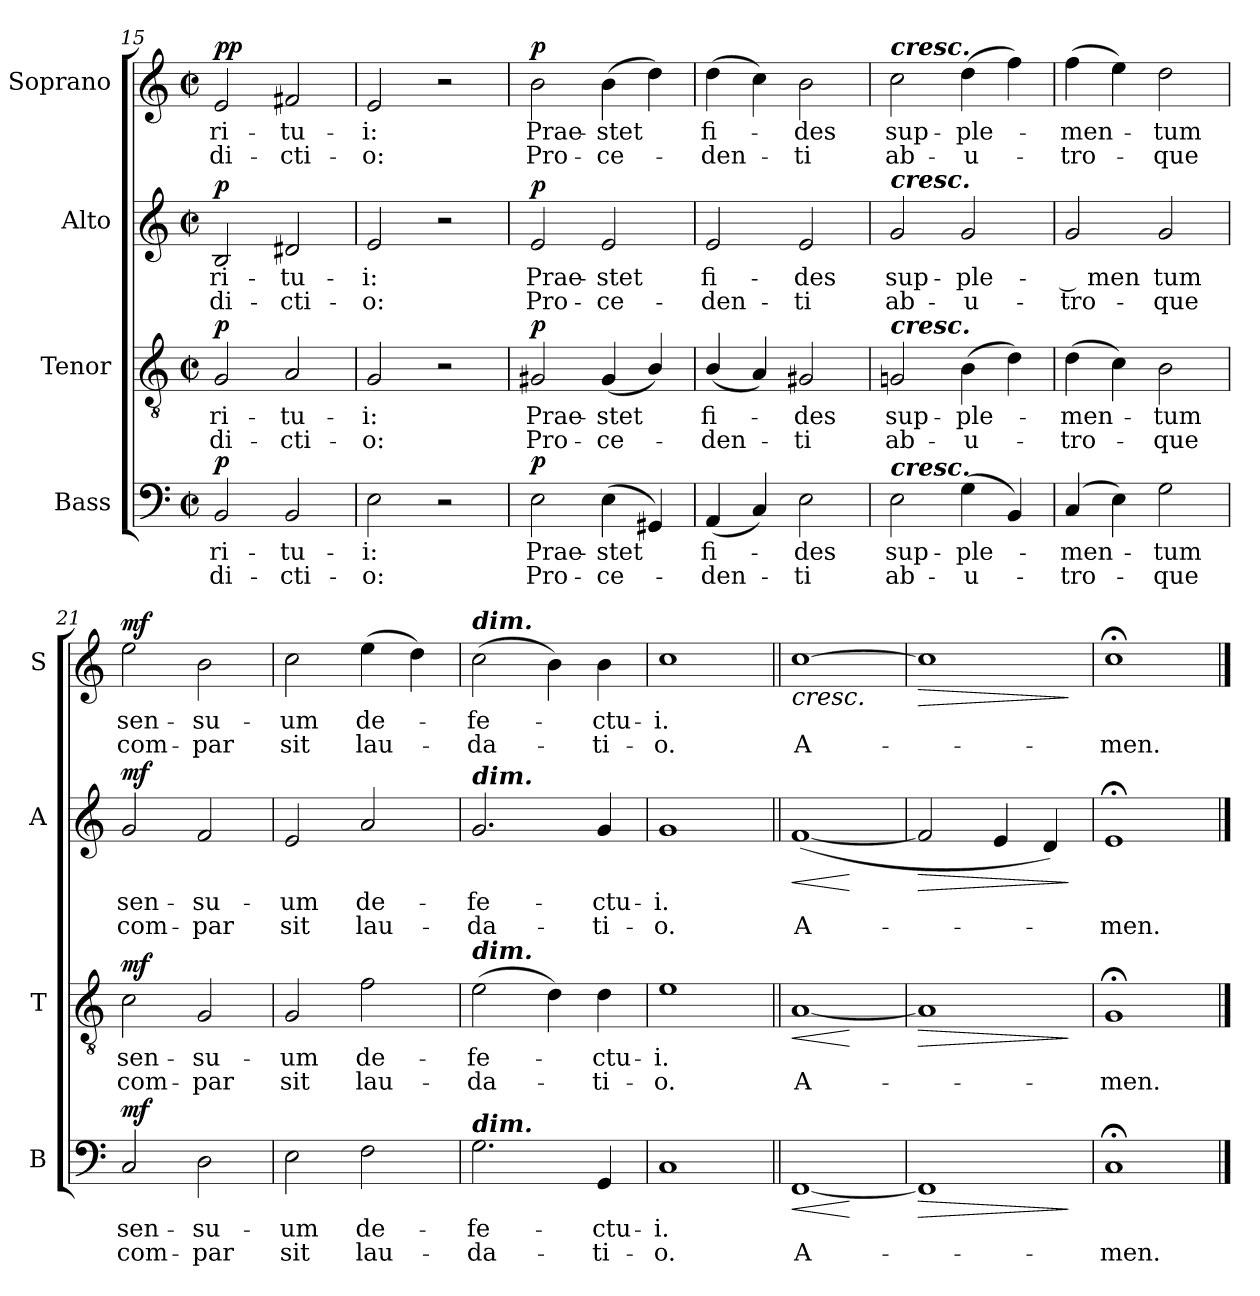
**kern	**text	**text	**dynam	**kern	**text	**text	**dynam	**kern	**text	**text	**dynam	**kern	**text	**text	**dynam
*part4	*part4	*part4	*part4	*part3	*part3	*part3	*part3	*part2	*part2	*part2	*part2	*part1	*part1	*part1	*part1
*staff4	*staff4	*staff4	*staff4	*staff3	*staff3	*staff3	*staff3	*staff2	*staff2	*staff2	*staff2	*staff1	*staff1	*staff1	*staff1
*I"Bass	*	*	*	*I"Tenor	*	*	*	*I"Alto	*	*	*	*I"Soprano	*	*	*
*I'B	*	*	*	*I'T	*	*	*	*I'A	*	*	*	*I'S	*	*	*
*clefF4	*	*	*	*clefGv2	*	*	*	*clefG2	*	*	*	*clefG2	*	*	*
*k[]	*	*	*	*k[]	*	*	*	*k[]	*	*	*	*k[]	*	*	*
*M2/2	*	*	*	*M2/2	*	*	*	*M2/2	*	*	*	*M2/2	*	*	*
*met(c|)	*	*	*	*met(c|)	*	*	*	*met(c|)	*	*	*	*met(c|)	*	*	*
=15	=15	=15	=15	=15	=15	=15	=15	=15	=15	=15	=15	=15	=15	=15	=15
!	!LO:LY:b	!LO:LY:b	!LO:DY:b	!	!LO:LY:b	!LO:LY:b	!LO:DY:b	!	!LO:LY:b	!LO:LY:b	!LO:DY:b	!	!LO:LY:b	!LO:LY:b	!LO:DY:b
!	!	!	!	!	!	!	!	!	!	!	!	!	!	!	!LO:DY:n=1:b
2BB/	ri-	-di-	p	2G/	ri-	-di-	p	2B/	ri-	-di-	p	2e/	ri-	-di-	p p
!	!LO:LY:b	!LO:LY:b	!	!	!LO:LY:b	!LO:LY:b	!	!	!LO:LY:b	!LO:LY:b	!	!	!LO:LY:b	!LO:LY:b	!
2BB/	-tu-	-cti-	.	2A/	-tu-	-cti-	.	2d#X/	-tu-	-cti-	.	2f#X/	-tu-	-cti-	.
=16	=16	=16	=16	=16	=16	=16	=16	=16	=16	=16	=16	=16	=16	=16	=16
!	!LO:LY:b	!LO:LY:b	!	!	!LO:LY:b	!LO:LY:b	!	!	!LO:LY:b	!LO:LY:b	!	!	!LO:LY:b	!LO:LY:b	!
2E\	-i:	o:	.	2G/	-i:	o:	.	2e/	-i:	o:	.	2e/	-i:	o:	.
2r	.	.	.	2r	.	.	.	2r	.	.	.	2r	.	.	.
=17	=17	=17	=17	=17	=17	=17	=17	=17	=17	=17	=17	=17	=17	=17	=17
!	!LO:LY:b	!LO:LY:b	!LO:DY:b	!	!LO:LY:b	!LO:LY:b	!LO:DY:b	!	!LO:LY:b	!LO:LY:b	!LO:DY:b	!	!LO:LY:b	!LO:LY:b	!LO:DY:b
2E\	Prae-	-Pro-	p	2G#X/	Prae-	-Pro-	p	2e/	Prae-	-Pro-	p	2b\	Prae-	-Pro-	p
!	!LO:LY:b	!LO:LY:b	!	!	!LO:LY:b	!LO:LY:b	!	!	!LO:LY:b	!LO:LY:b	!	!	!LO:LY:b	!LO:LY:b	!
(<4E\	-stet	ce-	.	(<4G#/	-stet	ce-	.	2e/	-stet	ce-	.	(>4b\	-stet	ce-	.
4GG#X/)	.	.	.	4B/)	.	.	.	.	.	.	.	4dd\)	.	.	.
=18	=18	=18	=18	=18	=18	=18	=18	=18	=18	=18	=18	=18	=18	=18	=18
!	!LO:LY:b	!LO:LY:b	!	!	!LO:LY:b	!LO:LY:b	!	!	!LO:LY:b	!LO:LY:b	!	!	!LO:LY:b	!LO:LY:b	!
(<4AA/	fi-	den-	.	(<4B/	fi-	den-	.	2e/	-fi-	-den-	.	(>4dd\	fi-	den-	.
4C/)	.	.	.	4A/)	.	.	.	.	.	.	.	4cc\)	.	.	.
!	!LO:LY:b	!LO:LY:b	!	!	!LO:LY:b	!LO:LY:b	!	!	!LO:LY:b	!LO:LY:b	!	!	!LO:LY:b	!LO:LY:b	!
2E\	des	ti	.	2G#X/	des	ti	.	2e/	-des	ti	.	2b\	des	ti	.
!!LO:PB:g=z
=19	=19	=19	=19	=19	=19	=19	=19	=19	=19	=19	=19	=19	=19	=19	=19
!	!	!	!	!	!	!	!	!	!	!	!	!LO:TX:a:Bi:t=cresc.	!	!	!
!	!	!	!	!	!	!	!	!LO:TX:a:Bi:t=cresc.	!	!	!	!	!	!	!
!	!	!	!	!LO:TX:a:Bi:t=cresc.	!	!	!	!	!	!	!	!	!	!	!
!LO:TX:a:Bi:t=cresc.	!	!	!	!	!	!	!	!	!	!	!	!	!	!	!
!	!LO:LY:b	!LO:LY:b	!	!	!LO:LY:b	!LO:LY:b	!	!	!LO:LY:b	!LO:LY:b	!	!	!LO:LY:b	!LO:LY:b	!
2E\	sup-	-ab-	.	2Gni/	sup-	-ab-	.	2g/	sup-	-ab-	.	2cc\	sup-	-ab-	.
!	!LO:LY:b	!LO:LY:b	!	!	!LO:LY:b	!LO:LY:b	!	!	!LO:LY:b	!LO:LY:b	!	!	!LO:LY:b	!LO:LY:b	!
(>4G\	-ple-	u-	.	(>4B\	-ple-	u-	.	2g/	-ple-	-u-	.	(>4dd\	-ple-	u-	.
4BB/)	.	.	.	4d\)	.	.	.	.	.	.	.	4ff\)	.	.	.
=20	=20	=20	=20	=20	=20	=20	=20	=20	=20	=20	=20	=20	=20	=20	=20
!	!LO:LY:b	!LO:LY:b	!	!	!LO:LY:b	!LO:LY:b	!	!	!LO:LY:b	!LO:LY:b	!	!	!LO:LY:b	!LO:LY:b	!
(<4C/	men-	tro-	.	(>4d\	men-	tro-	.	2g/	-­ men	tro-	.	(>4ff\	men-	tro-	.
4E\)	.	.	.	4c\)	.	.	.	.	.	.	.	4ee\)	.	.	.
!	!LO:LY:b	!LO:LY:b	!	!	!LO:LY:b	!LO:LY:b	!	!	!LO:LY:b	!LO:LY:b	!	!	!LO:LY:b	!LO:LY:b	!
2G\	tum	que	.	2B\	tum	que	.	2g/	-tum	que	.	2dd\	tum	que	.
=21	=21	=21	=21	=21	=21	=21	=21	=21	=21	=21	=21	=21	=21	=21	=21
!	!LO:LY:b	!LO:LY:b	!LO:DY:b	!	!LO:LY:b	!LO:LY:b	!LO:DY:b	!	!LO:LY:b	!LO:LY:b	!LO:DY:b	!	!LO:LY:b	!LO:LY:b	!LO:DY:b
2C/	sen-	-com-	mf	2c\	sen-	-com-	mf	2g/	sen-	-com-	mf	2ee\	sen-	-com-	mf
!	!LO:LY:b	!LO:LY:b	!	!	!LO:LY:b	!LO:LY:b	!	!	!LO:LY:b	!LO:LY:b	!	!	!LO:LY:b	!LO:LY:b	!
2D\	-su-	-par	.	2G/	-su-	-par	.	2f/	-su-	-par	.	2b\	-su-	-par	.
=22	=22	=22	=22	=22	=22	=22	=22	=22	=22	=22	=22	=22	=22	=22	=22
!	!LO:LY:b	!LO:LY:b	!	!	!LO:LY:b	!LO:LY:b	!	!	!LO:LY:b	!LO:LY:b	!	!	!LO:LY:b	!LO:LY:b	!
2E\	um	sit	.	2G/	um	sit	.	2e/	um	sit	.	2cc\	um	sit	.
!	!LO:LY:b	!LO:LY:b	!	!	!LO:LY:b	!LO:LY:b	!	!	!LO:LY:b	!LO:LY:b	!	!	!LO:LY:b	!LO:LY:b	!
2F\	de-	-lau-	.	2f\	de-	-lau-	.	2a/	de-	-lau-	.	(>4ee\	de-	lau-	.
.	.	.	.	.	.	.	.	.	.	.	.	4dd\)	.	.	.
=23	=23	=23	=23	=23	=23	=23	=23	=23	=23	=23	=23	=23	=23	=23	=23
!	!	!	!	!	!	!	!	!	!	!	!	!LO:TX:a:Bi:t=dim.	!	!	!
!	!	!	!	!	!	!	!	!LO:TX:a:Bi:t=dim.	!	!	!	!	!	!	!
!	!	!	!	!LO:TX:a:Bi:t=dim.	!	!	!	!	!	!	!	!	!	!	!
!LO:TX:a:Bi:t=dim.	!	!	!	!	!	!	!	!	!	!	!	!	!	!	!
!	!LO:LY:b	!LO:LY:b	!	!	!LO:LY:b	!LO:LY:b	!	!	!LO:LY:b	!LO:LY:b	!	!	!LO:LY:b	!LO:LY:b	!
2.G\	-fe-	-da-	.	(>2e\	-fe-	da-	.	2.g/	-fe-	-da-	.	(>2cc\	fe-	da-	.
.	.	.	.	4d\)	.	.	.	.	.	.	.	4b\)	.	.	.
!	!LO:LY:b	!LO:LY:b	!	!	!LO:LY:b	!LO:LY:b	!	!	!LO:LY:b	!LO:LY:b	!	!	!LO:LY:b	!LO:LY:b	!
4GG/	-ctu-	-ti-	.	4d\	ctu-	-ti-	.	4g/	-ctu-	-ti-	.	4b\	ctu-	-ti-	.
=24	=24	=24	=24	=24	=24	=24	=24	=24	=24	=24	=24	=24	=24	=24	=24
!	!LO:LY:b	!LO:LY:b	!	!	!LO:LY:b	!LO:LY:b	!	!	!LO:LY:b	!LO:LY:b	!	!	!LO:LY:b	!LO:LY:b	!
1C	-i.	o.	.	1e	-i.	o.	.	1g	-i.	o.	.	1cc	-i.	o.	.
=25||	=25||	=25||	=25||	=25||	=25||	=25||	=25||	=25||	=25||	=25||	=25||	=25||	=25||	=25||	=25||
!	!	!LO:LY:b	!LO:HP:b	!	!	!LO:LY:b	!LO:HP:b	!	!	!LO:LY:b	!LO:HP:b	!	!	!LO:LY:b	!LO:HP:b
[1FF	.	A-	<	[1A	.	A-	<	(<[1f	.	A-	<	[1cc	.	A-	<
.	.	.	[	.	.	.	[	.	.	.	[	.	.	.	.
=26	=26	=26	=26	=26	=26	=26	=26	=26	=26	=26	=26	=26	=26	=26	=26
!	!	!	!LO:HP:b	!	!	!	!LO:HP:b	!	!	!	!LO:HP:b	!	!	!	!LO:HP:b
1FF]	.	.	>	1A]	.	.	>	2f/]	.	.	>	1cc]	.	.	>
.	.	.	.	.	.	.	.	4e/	.	.	.	.	.	.	.
.	.	.	.	.	.	.	.	4d/)	.	.	.	.	.	.	.
.	.	.	]	.	.	.	]	.	.	.	]	.	.	.	[ ]
=27	=27	=27	=27	=27	=27	=27	=27	=27	=27	=27	=27	=27	=27	=27	=27
!	!	!LO:LY:b	!	!	!	!LO:LY:b	!	!	!	!LO:LY:b	!	!	!	!LO:LY:b	!
1C;<	.	men.	.	1G;<	.	men.	.	1e;<	.	men.	.	1cc;<	.	men.	.
==	==	==	==	==	==	==	==	==	==	==	==	==	==	==	==
*-	*-	*-	*-	*-	*-	*-	*-	*-	*-	*-	*-	*-	*-	*-	*-
